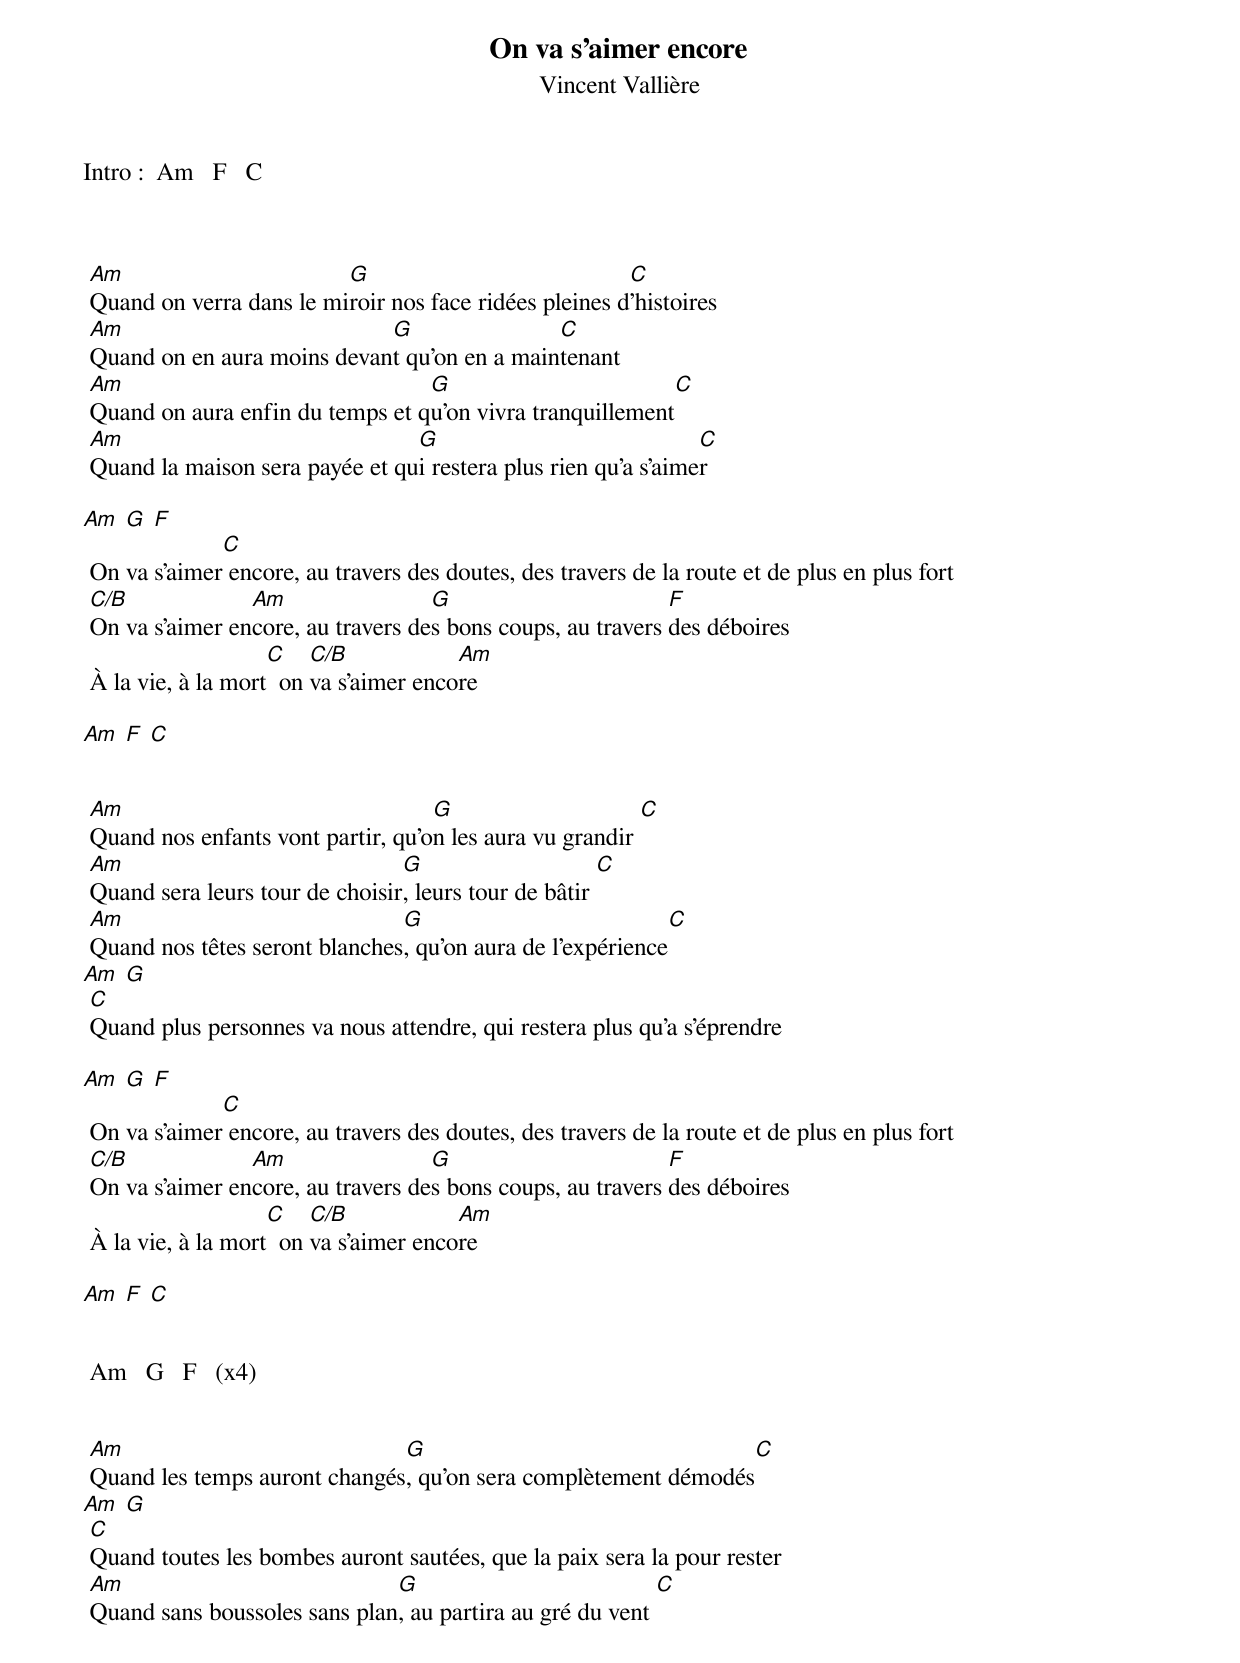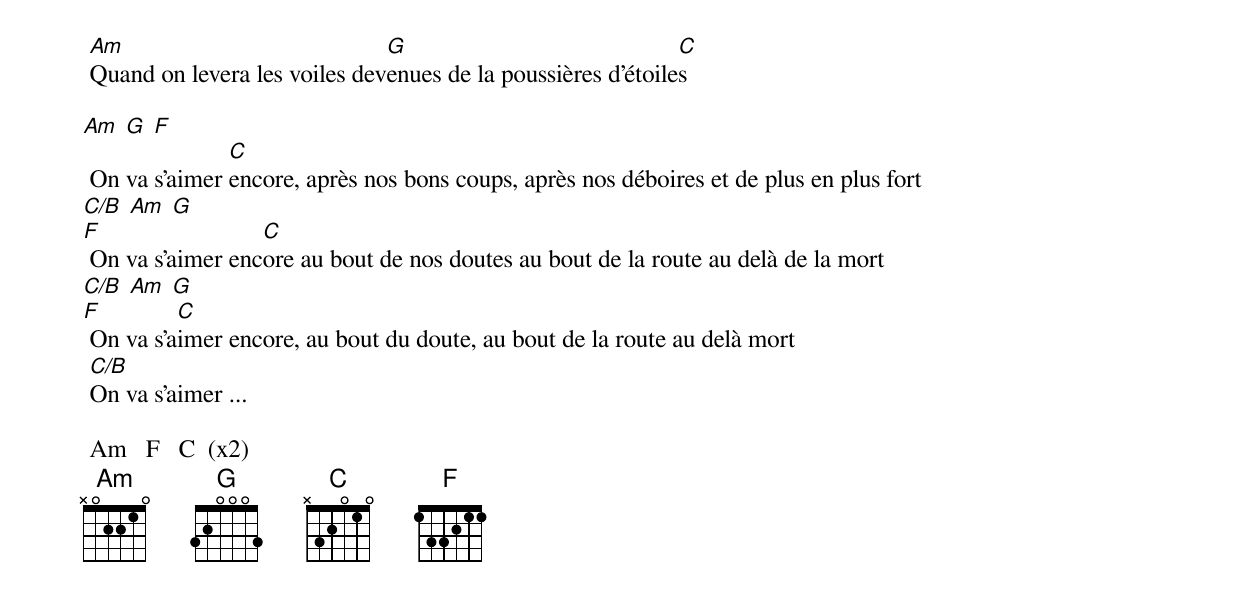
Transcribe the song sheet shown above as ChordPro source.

{t:On va s'aimer encore}
{st:Vincent Vallière}

Intro :  Am   F   C



 [Am]Quand on verra dans le mi[G]roir nos face ridées pleines d[C]'histoires
 [Am]Quand on en aura moins devan[G]t qu'on en a main[C]tenant
 [Am]Quand on aura enfin du temps et q[G]u'on vivra tranquillement[C]
 [Am]Quand la maison sera payée et qu[G]i restera plus rien qu'a s'aime[C]r

[Am] [G] [F]
 On va s'aimer[C] encore, au travers des doutes, des travers de la route et de plus en plus fort
 [C/B]On va s'aimer en[Am]core, au travers de[G]s bons coups, au travers [F]des déboires
 À la vie, à la mort[C]  on [C/B]va s'aimer enco[Am]re

[Am] [F] [C]


 [Am]Quand nos enfants vont partir, qu'o[G]n les aura vu grandir [C]
 [Am]Quand sera leurs tour de choisir[G], leurs tour de bâtir [C]
 [Am]Quand nos têtes seront blanches[G], qu'on aura de l'expérience[C]
[Am] [G]
 [C]Quand plus personnes va nous attendre, qui restera plus qu'a s'éprendre

[Am] [G] [F]
 On va s'aimer[C] encore, au travers des doutes, des travers de la route et de plus en plus fort
 [C/B]On va s'aimer en[Am]core, au travers de[G]s bons coups, au travers [F]des déboires
 À la vie, à la mort[C]  on [C/B]va s'aimer enco[Am]re

[Am] [F] [C]


 Am   G   F   (x4)


 [Am]Quand les temps auront changés[G], qu'on sera complètement démodés[C]
[Am] [G]
 [C]Quand toutes les bombes auront sautées, que la paix sera la pour rester
 [Am]Quand sans boussoles sans plan[G], au partira au gré du vent [C]
 [Am]Quand on levera les voiles dev[G]enues de la poussières d'étoile[C]s

[Am] [G] [F]
 On va s'aimer [C]encore, après nos bons coups, après nos déboires et de plus en plus fort
[C/B] [Am] [G]
[F] On va s'aimer enc[C]ore au bout de nos doutes au bout de la route au delà de la mort
[C/B] [Am] [G]
[F] On va s'a[C]imer encore, au bout du doute, au bout de la route au delà mort
 [C/B]On va s'aimer ...

 Am   F   C  (x2)
